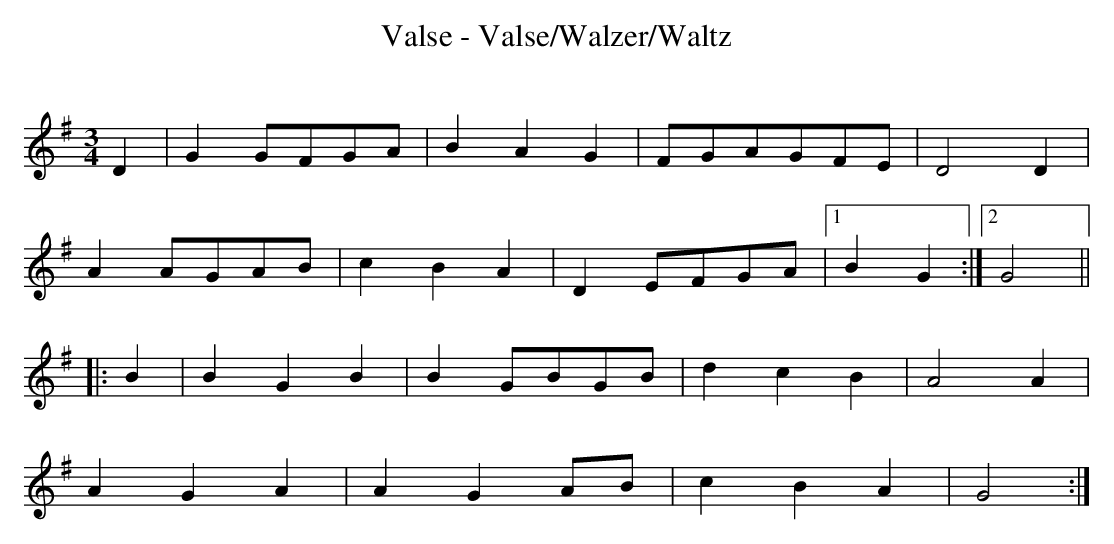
X:1
T:Valse - Valse/Walzer/Waltz
C:
M:3/4
L:1/4
K:G
D|GG/F/G/A/|BAG|F/G/A/G/F/E/|D2D|
AA/G/A/B/|cBA|DE/F/G/A/|1BG:|2G2||
|:B|BGB|BG/B/G/B/|dcB|A2A|
AGA|AGA/B/|cBA|G2:|
